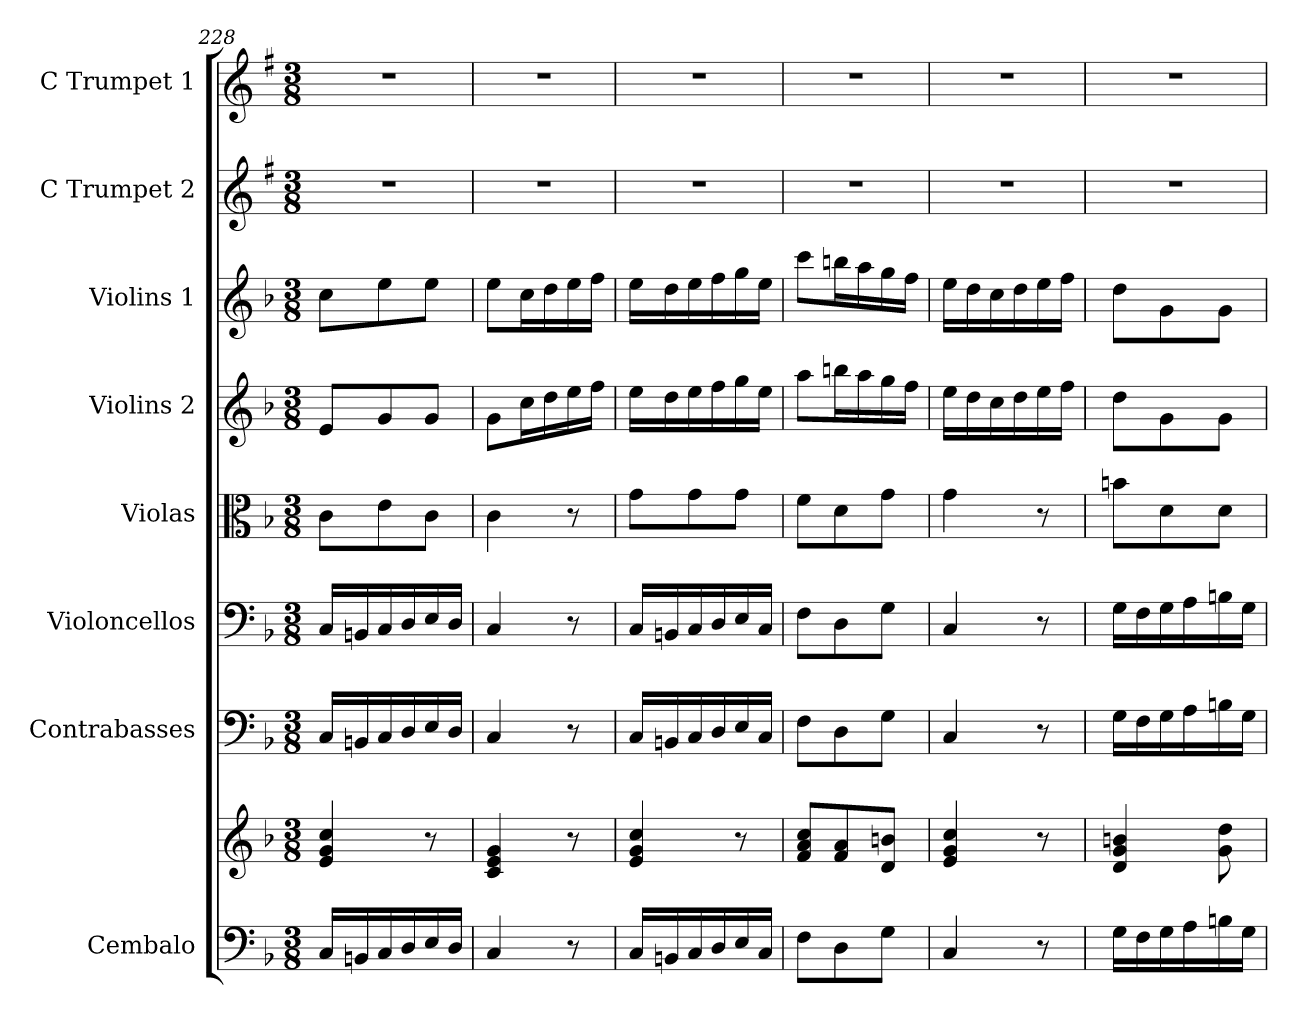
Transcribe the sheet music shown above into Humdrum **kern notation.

**kern	**kern	**kern	**kern	**kern	**kern	**kern	**kern	**kern
*part8	*part8	*part7	*part6	*part5	*part4	*part3	*part2	*part1
*staff9	*staff8	*staff7	*staff6	*staff5	*staff4	*staff3	*staff2	*staff1
*I"Cembalo	*	*I"Contrabasses	*I"Violoncellos	*I"Violas	*I"Violins 2	*I"Violins 1	*I"C Trumpet 2	*I"C Trumpet 1
*I'Cbl.	*	*I'Cbs.	*I'Vcs.	*I'Vlas.	*I'Vlns. 2	*I'Vlns. 1	*I'C Tpt. 2	*I'C Tpt. 1
*clefF4	*clefG2	*clefF4	*clefF4	*clefC3	*clefG2	*clefG2	*clefG2	*clefG2
*	*	*	*	*	*	*	*ITrd1c2	*ITrd1c2
*k[b-]	*k[b-]	*k[b-]	*k[b-]	*k[b-]	*k[b-]	*k[b-]	*k[b-]	*k[b-]
*M3/8	*M3/8	*M3/8	*M3/8	*M3/8	*M3/8	*M3/8	*M3/8	*M3/8
=228	=228	=228	=228	=228	=228	=228	=228	=228
16C/LL	4e/ 4g/ 4cc/	16C/LL	16C/LL	8c\L	8e/L	8cc\L	4.r	4.r
16BBn/	.	16BBn/	16BBn/	.	.	.	.	.
16C/	.	16C/	16C/	8e\	8g/	8ee\	.	.
16D/	.	16D/	16D/	.	.	.	.	.
16E/	8r	16E/	16E/	8c\J	8g/J	8ee\J	.	.
16D/JJ	.	16D/JJ	16D/JJ	.	.	.	.	.
=229	=229	=229	=229	=229	=229	=229	=229	=229
4C/	4c/ 4e/ 4g/	4C/	4C/	4c\	8g\L	8ee\L	4.r	4.r
.	.	.	.	.	16cc\L	16cc\L	.	.
.	.	.	.	.	16dd\	16dd\	.	.
8r	8r	8r	8r	8r	16ee\	16ee\	.	.
.	.	.	.	.	16ff\JJ	16ff\JJ	.	.
=230	=230	=230	=230	=230	=230	=230	=230	=230
16C/LL	4e/ 4g/ 4cc/	16C/LL	16C/LL	8g\L	16ee\LL	16ee\LL	4.r	4.r
16BBn/	.	16BBn/	16BBn/	.	16dd\	16dd\	.	.
16C/	.	16C/	16C/	8g\	16ee\	16ee\	.	.
16D/	.	16D/	16D/	.	16ff\	16ff\	.	.
16E/	8r	16E/	16E/	8g\J	16gg\	16gg\	.	.
16C/JJ	.	16C/JJ	16C/JJ	.	16ee\JJ	16ee\JJ	.	.
!!LO:PB:g=z
=231	=231	=231	=231	=231	=231	=231	=231	=231
8F\L	8f/ 8a/ 8cc/L	8F\L	8F\L	8f\L	8aa\L	8ccc\L	4.r	4.r
8D\	8f/ 8a/	8D\	8D\	8d\	16bbn\L	16bbn\L	.	.
.	.	.	.	.	16aa\	16aa\	.	.
8G\J	8d/ 8bn/J	8G\J	8G\J	8g\J	16gg\	16gg\	.	.
.	.	.	.	.	16ff\JJ	16ff\JJ	.	.
=232	=232	=232	=232	=232	=232	=232	=232	=232
4C/	4e/ 4g/ 4cc/	4C/	4C/	4g\	16ee\LL	16ee\LL	4.r	4.r
.	.	.	.	.	16dd\	16dd\	.	.
.	.	.	.	.	16cc\	16cc\	.	.
.	.	.	.	.	16dd\	16dd\	.	.
8r	8r	8r	8r	8r	16ee\	16ee\	.	.
.	.	.	.	.	16ff\JJ	16ff\JJ	.	.
=233	=233	=233	=233	=233	=233	=233	=233	=233
16G\LL	4d/ 4g/ 4bn/	16G\LL	16G\LL	8bn\L	8dd\L	8dd\L	4.r	4.r
16F\	.	16F\	16F\	.	.	.	.	.
16G\	.	16G\	16G\	8d\	8g\	8g\	.	.
16A\	.	16A\	16A\	.	.	.	.	.
16Bn\	8g\ 8dd\	16Bn\	16Bn\	8d\J	8g\J	8g\J	.	.
16G\JJ	.	16G\JJ	16G\JJ	.	.	.	.	.
=	=	=	=	=	=	=	=	=
*-	*-	*-	*-	*-	*-	*-	*-	*-
